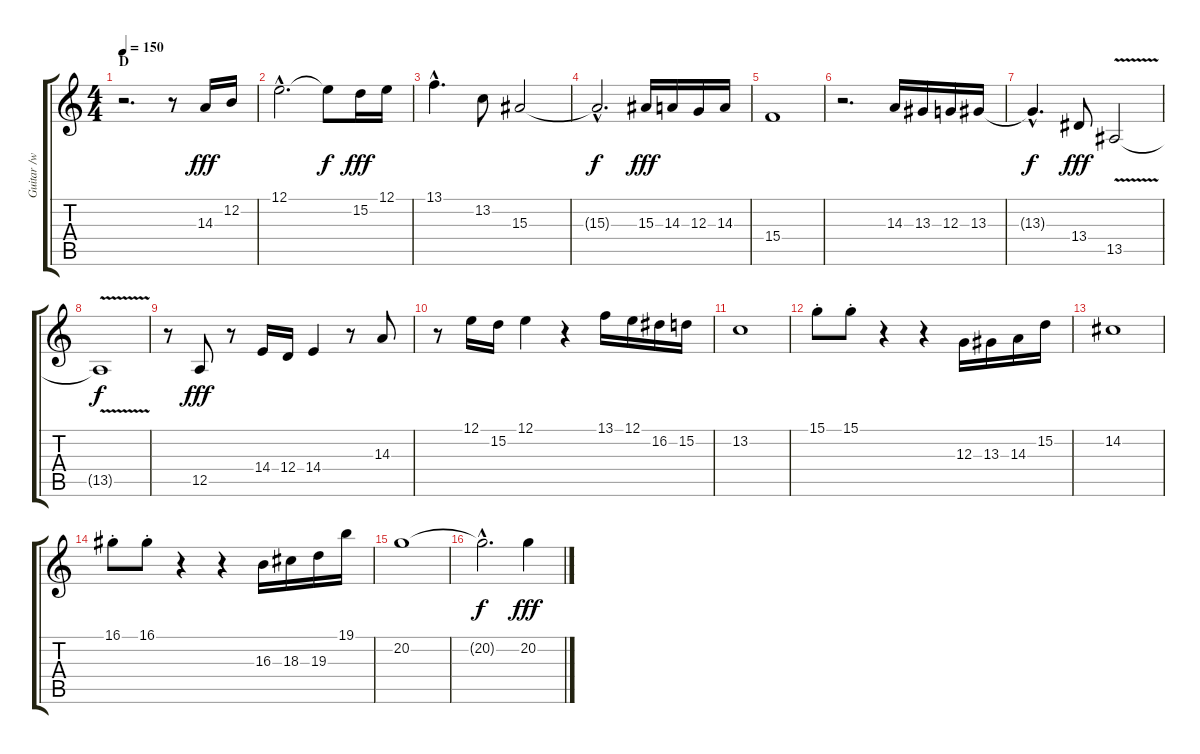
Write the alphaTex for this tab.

\track ("Guitar /w Synth-Distortion" "Guitar /w ") {instrument lead2sawtooth}
\staff {score tabs}
\tuning (E4 B3 G3 D3 A2 E2) {hide}
\ts (4 4)
\section ("" "D")
\tempo 150
\clef g2
\ks c
r.2{d dy f} r.8 14.3.16{dy fff} 12.2.16 |
12.1{hac}.2{d} 12.1{t}.8{dy f} 15.2.16{dy fff} 12.1.16 |
13.1{hac}.4{d} 13.2.8 15.3.2 |
15.3{hac t}.2{d dy f} 15.3.16{dy fff} 14.3.16 12.3.16 14.3.16 |
15.4.1 |
r.2{d} 14.3.16 13.3.16 12.3.16 13.3.16 |
13.3{hac t}.4{d dy f} 13.4.8{dy fff} 13.5{v}.2 |
13.5{t}.1{dy f} |
r.8 12.5.8{dy fff} r.8 14.4.16 12.4.16 14.4.4 r.8 14.3.8 |
r.8 12.1.16 15.2.16 12.1.4 r.4 13.1.16 12.1.16 16.2.16 15.2.16 |
13.2.1 |
15.1{st}.8 15.1{st}.8 r.4 r.4 12.3.16 13.3.16 14.3.16 15.2.16 |
14.2.1 |
16.1{st}.8 16.1{st}.8 r.4 r.4 16.3.16 18.3.16 19.3.16 19.1.16 |
20.2.1 |
20.2{hac t}.2{d dy f} 20.2{ss}.4{dy fff}
